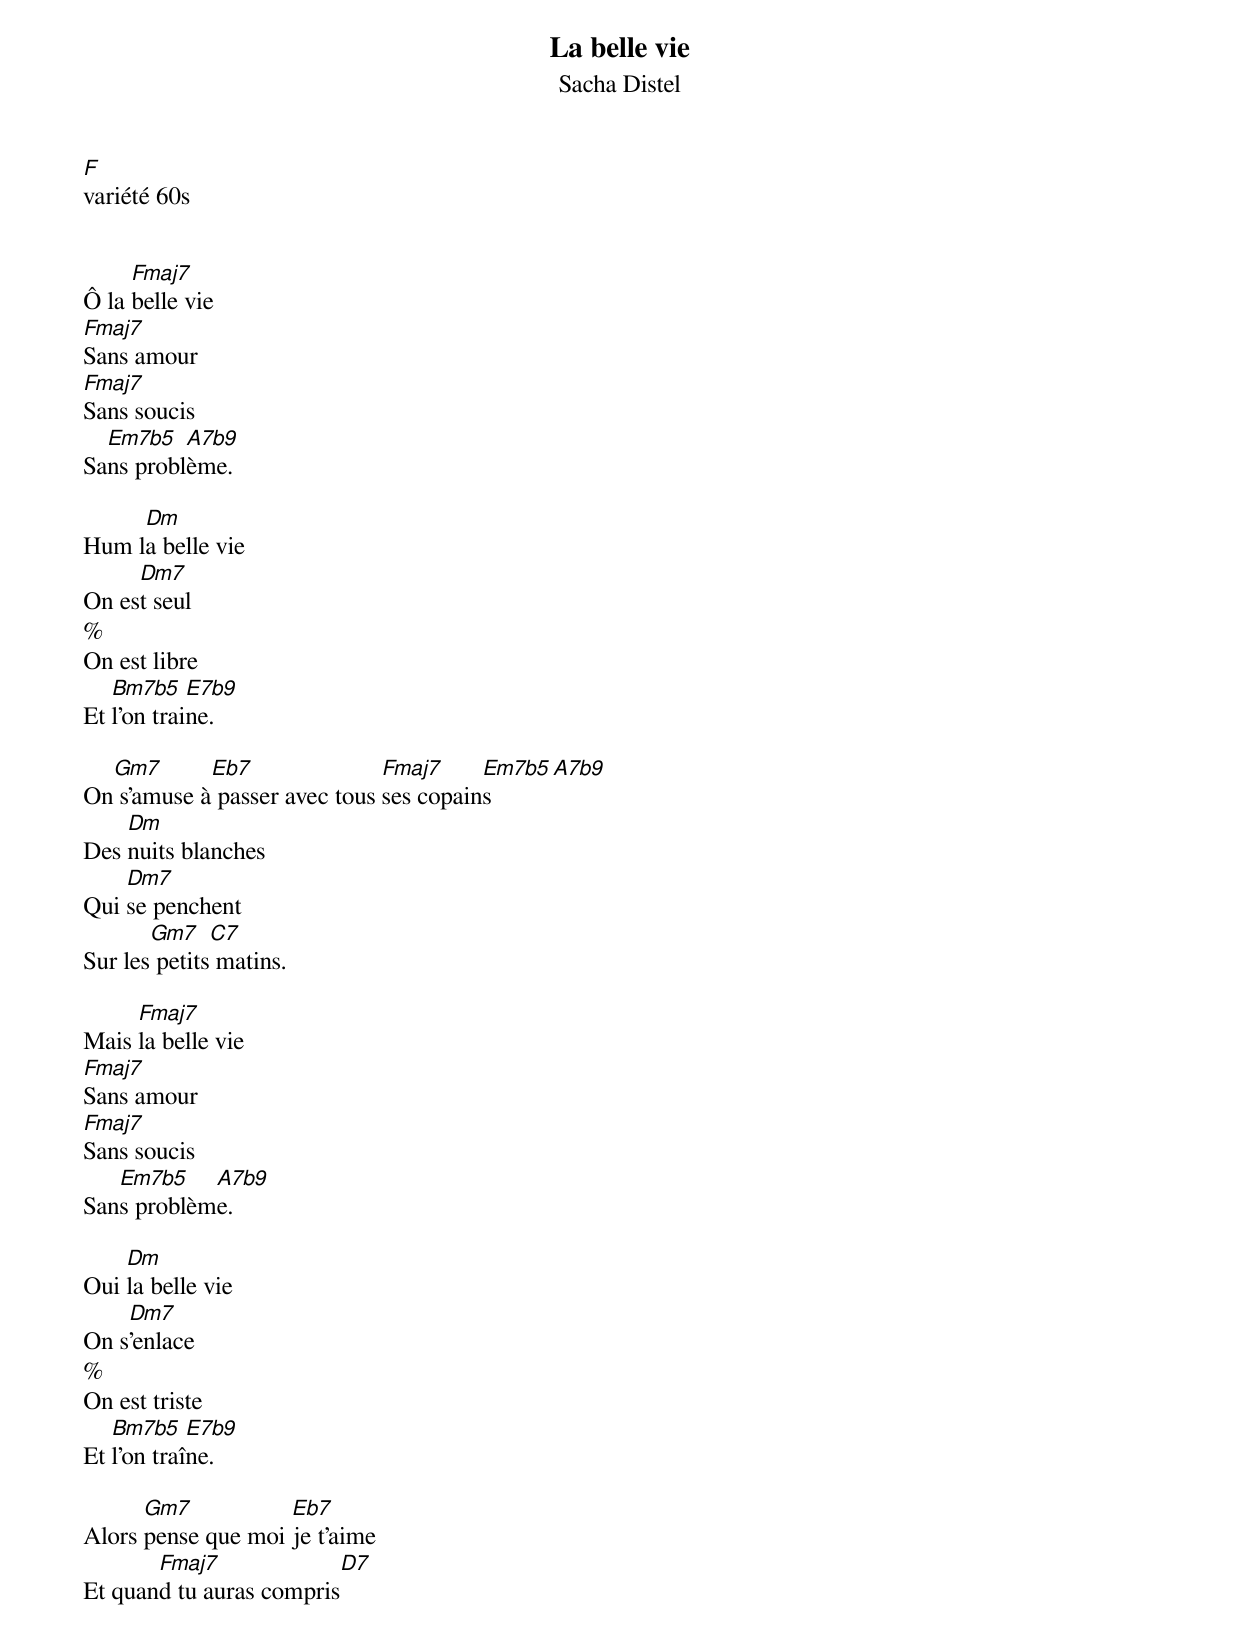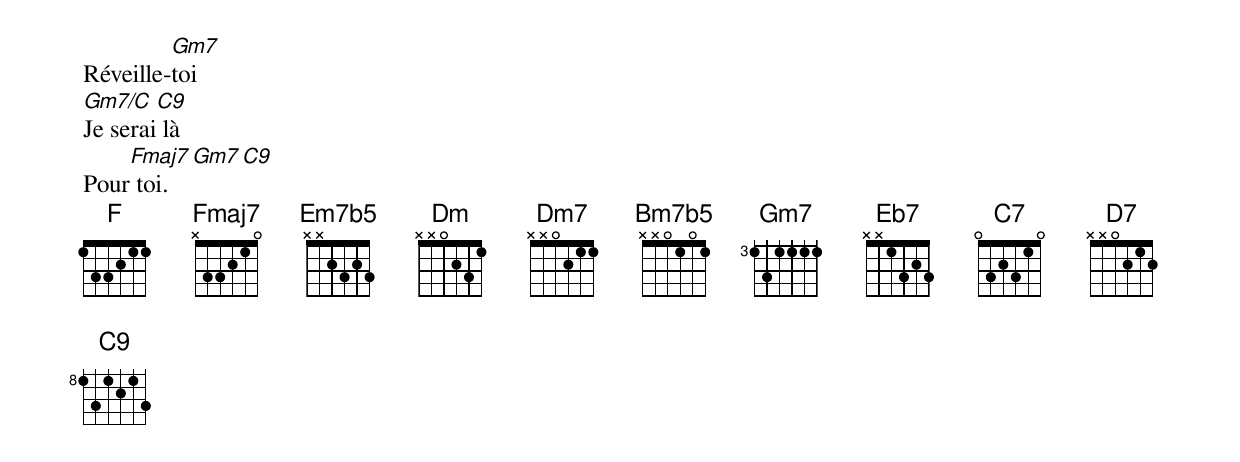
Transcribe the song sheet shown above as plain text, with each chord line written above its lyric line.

La belle vie
Sacha Distel
F
variété 60s


     Fmaj7
Ô la belle vie
Fmaj7
Sans amour
Fmaj7
Sans soucis
  Em7b5   A7b9
Sans problème.

     Dm
Hum la belle vie
     Dm7
On est seul
%
On est libre
   Bm7b5    E7b9
Et l'on traine.

  Gm7       Eb7               Fmaj7     Em7b5  A7b9
On s'amuse à passer avec tous ses copains
    Dm
Des nuits blanches
    Dm7
Qui se penchent
       Gm7    C7
Sur les petits matins.

     Fmaj7
Mais la belle vie
Fmaj7
Sans amour
Fmaj7
Sans soucis
   Em7b5    A7b9
Sans problème.

    Dm
Oui la belle vie
    Dm7
On s'enlace
%
On est triste
   Bm7b5    E7b9
Et l'on traîne.

      Gm7           Eb7
Alors pense que moi je t'aime
       Fmaj7               D7
Et quand tu auras compris
         Gm7
Réveille-toi
Gm7/C   C9
Je serai là
    Fmaj7      Gm7 C9
Pour toi.
